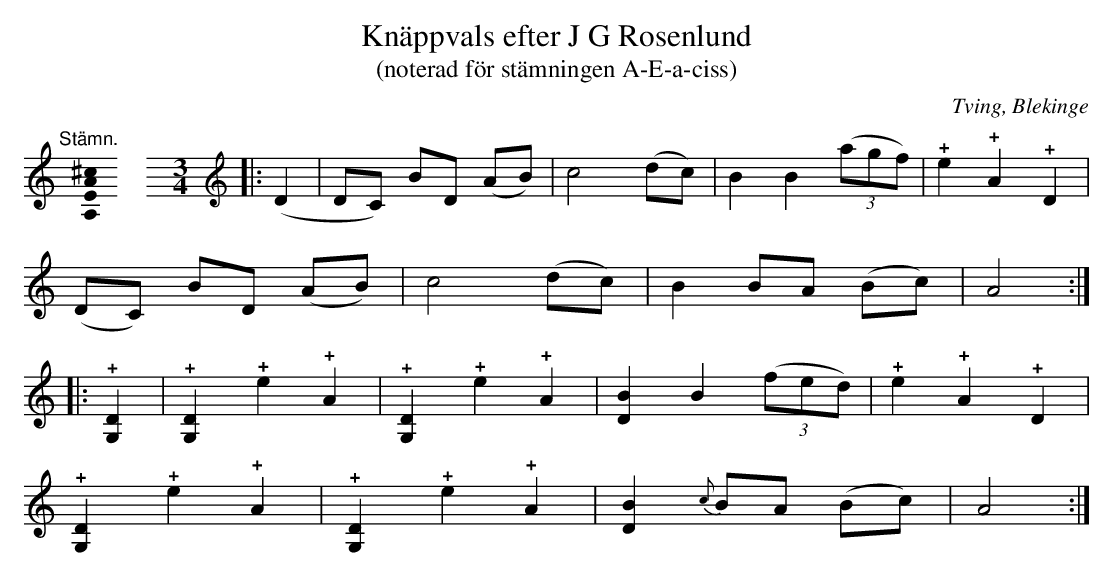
X:1
T:Knäppvals efter J G Rosenlund
T:(noterad för stämningen A-E-a-ciss)
O:Tving, Blekinge
L:1/4
U:o=+open+
M:none
K:C
"@-20,30 Stämn."[A,EA^c]0 \
[M:3/4]\
[K:C clef=treble]\
|: (D | D/C/) B/D/ (A/B/) | c2 (d/c/) | B B ((3a/g/f/) | !+!e !+!A !+!D |
       (D/C/) B/D/ (A/B/) | c2 (d/c/) | B B/A/ (B/c/) | A2 :|
|: !+![G,D] | !+![G,D] !+!e !+!A | !+![G,D] !+!e !+!A | [DB] B ((3f/e/d/) | !+!e !+!A !+!D |
   !+![G,D] !+!e !+!A | !+![G,D] !+!e !+!A | [DB] {c}B/A/ (B/c/) | A2 :|
